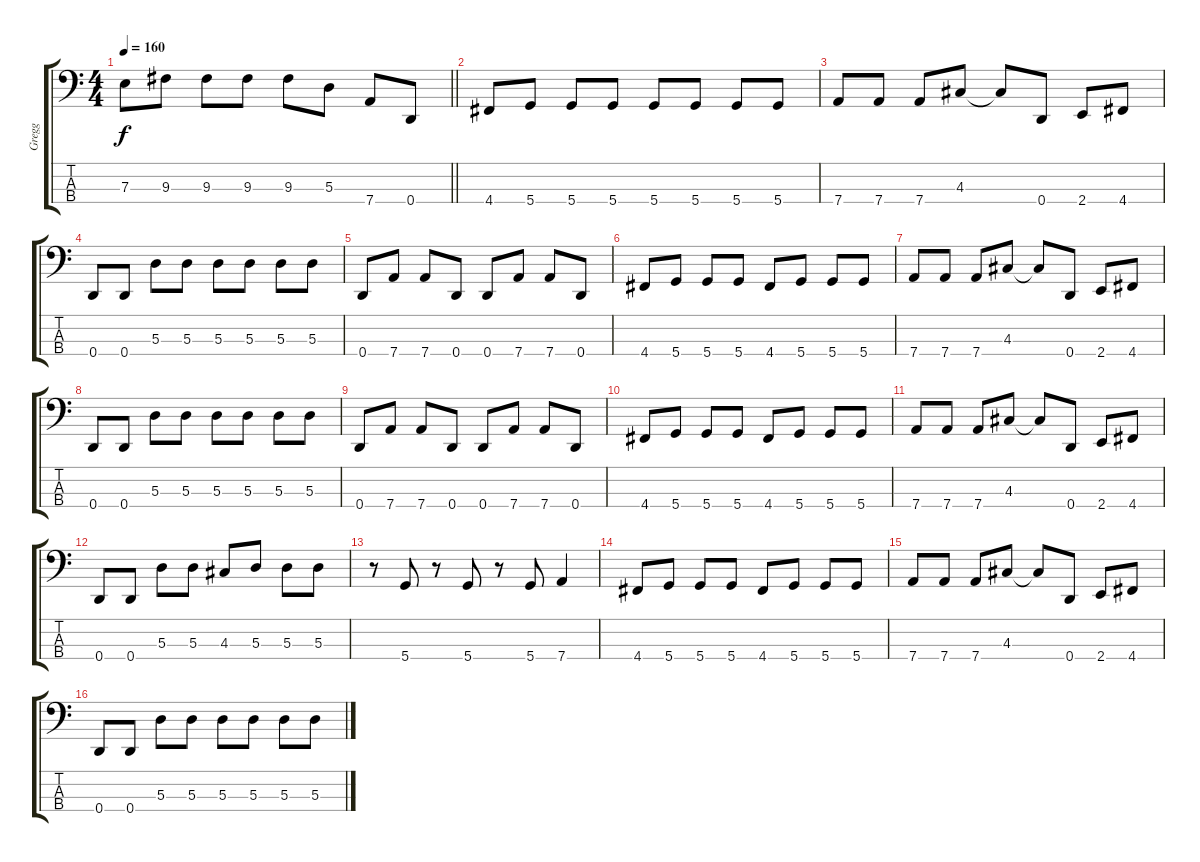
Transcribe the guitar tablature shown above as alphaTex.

\track ("Gregg" "Gregg") {instrument electricbassfinger}
\staff {score tabs}
\tuning (G2 D2 A1 D1) {hide}
\ts (4 4)
\tempo 160
\clef f4
\barLineRight lightlight
\ks c
7.3.8{dy f} 9.3.8 9.3.8 9.3.8 9.3.8 5.3.8 7.4.8 0.4.8 |
4.4.8 5.4.8 5.4.8 5.4.8 5.4.8 5.4.8 5.4.8 5.4.8 |
7.4.8 7.4.8 7.4.8 4.3.8 4.3{t}.8 0.4.8 2.4.8 4.4.8 |
0.4.8 0.4.8 5.3.8 5.3.8 5.3.8 5.3.8 5.3.8 5.3.8 |
0.4.8 7.4.8 7.4.8 0.4.8 0.4.8 7.4.8 7.4.8 0.4.8 |
4.4.8 5.4.8 5.4.8 5.4.8 4.4.8 5.4.8 5.4.8 5.4.8 |
7.4.8 7.4.8 7.4.8 4.3.8 4.3{t}.8 0.4.8 2.4.8 4.4.8 |
0.4.8 0.4.8 5.3.8 5.3.8 5.3.8 5.3.8 5.3.8 5.3.8 |
0.4.8 7.4.8 7.4.8 0.4.8 0.4.8 7.4.8 7.4.8 0.4.8 |
4.4.8 5.4.8 5.4.8 5.4.8 4.4.8 5.4.8 5.4.8 5.4.8 |
7.4.8 7.4.8 7.4.8 4.3.8 4.3{t}.8 0.4.8 2.4.8 4.4.8 |
0.4.8 0.4.8 5.3.8 5.3.8 4.3.8 5.3.8 5.3.8 5.3.8 |
r.8 5.4.8 r.8 5.4.8 r.8 5.4.8 7.4.4 |
4.4.8 5.4.8 5.4.8 5.4.8 4.4.8 5.4.8 5.4.8 5.4.8 |
7.4.8 7.4.8 7.4.8 4.3.8 4.3{t}.8 0.4.8 2.4.8 4.4.8 |
0.4.8 0.4.8 5.3.8 5.3.8 5.3.8 5.3.8 5.3.8 5.3.8
